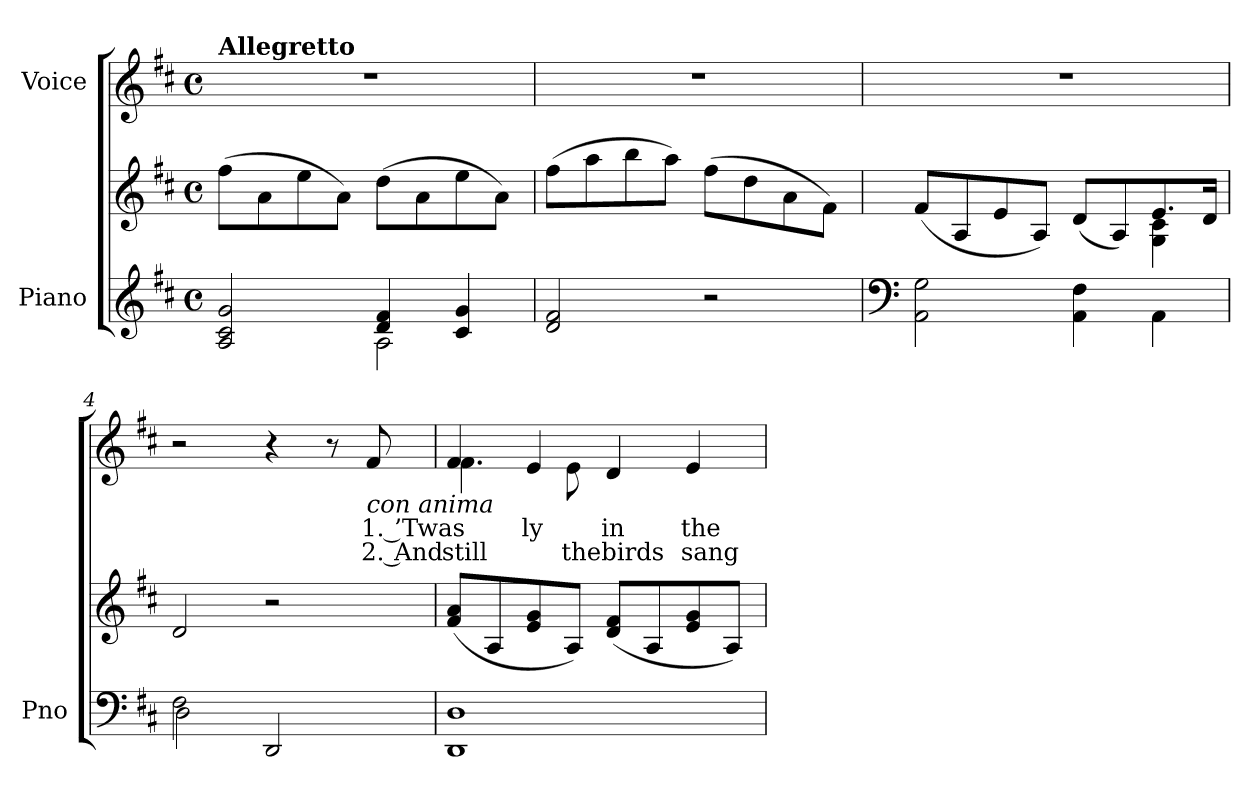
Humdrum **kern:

**kern	**kern	**kern	**text	**text
*part2	*part2	*part1	*part1	*part1
*staff3	*staff2	*staff1	*staff1	*staff1
*I"Piano	*	*I"Voice	*	*
*I'Pno	*	*	*	*
*clefG2	*clefG2	*clefG2	*	*
*k[f#c#]	*k[f#c#]	*k[f#c#]	*	*
*M4/4	*M4/4	*M4/4	*	*
*met(c)	*met(c)	*met(c)	*	*
=1	=1	=1	=1	=1
*^	*	*	*	*
!	!	!	!LO:TX:a:B:t=Allegretto	!	!
2A/ 2c#/ 2g/	2ryy	(8ff#\L	1r	.	.
.	.	8a\	.	.	.
.	.	8ee\	.	.	.
.	.	8a\J)	.	.	.
4d/ 4f#/	2A\	(8dd\L	.	.	.
.	.	8a\	.	.	.
4c#/ 4g/	.	8ee\	.	.	.
.	.	8a\J)	.	.	.
*v	*v	*	*	*	*
=2	=2	=2	=2	=2
2d/ 2f#/	(8ff#\L	1r	.	.
.	8aa\	.	.	.
.	8bb\	.	.	.
.	8aa\J)	.	.	.
2r	(8ff#\L	.	.	.
.	8dd\	.	.	.
.	8a\	.	.	.
.	8f#\J)	.	.	.
=3	=3	=3	=3	=3
*clefF4	*	*	*	*
*	*^	*	*	*
2AA\ 2G\	(<8f#/L	2.ryy	1r	.	.
.	8A/	.	.	.	.
.	8e/	.	.	.	.
.	8A/J)	.	.	.	.
4AA\ 4F#\	(<8d/L	.	.	.	.
.	8A/)	.	.	.	.
4AA\	8.e/	4G\ 4c#\	.	.	.
.	16d/Jk	.	.	.	.
!!LO:LB:g=z
=4	=4	=4	=4	=4	=4
*^	*	*	*	*	*
2F#\	2D\	2d/	2ryy	2r	.	.
2ryy	2DD/	2r	2ryy	4r	.	.
.	.	.	.	8r	.	.
!	!	!	!	!LO:TX:b:i:t=con anima	!	!
!	!	!	!	!	!LO:LY:b	!LO:LY:b
.	.	.	.	8f#/	1. ’Twas	2. And
*v	*v	*	*	*	*	*
*	*v	*v	*	*	*
=5	=5	=5	=5	=5
!	!	!	!LO:LY:b	!
*	*	*^	*	*
!	!	!	!	!	!LO:LY:b
1DD 1D	(8f#/ 8a/L	4f#/	4.f#\	.	still
.	8A/	.	.	.	.
!	!	!	!	!LO:LY:b	!
.	8e/ 8g/	4e/	.	-ly	.
!	!	!	!	!	!LO:LY:b
.	8A/J)	.	8e\	.	the
!	!	!	!	!LO:LY:b	!LO:LY:b
.	(8d/ 8f#/L	4d/	2ryy	in	birds
.	8A/	.	.	.	.
!	!	!	!	!LO:LY:b	!LO:LY:b
.	8e/ 8g/	4e/	.	the	sang
.	8A/J)	.	.	.	.
*	*	*v	*v	*	*
=	=	=	=	=
*-	*-	*-	*-	*-
